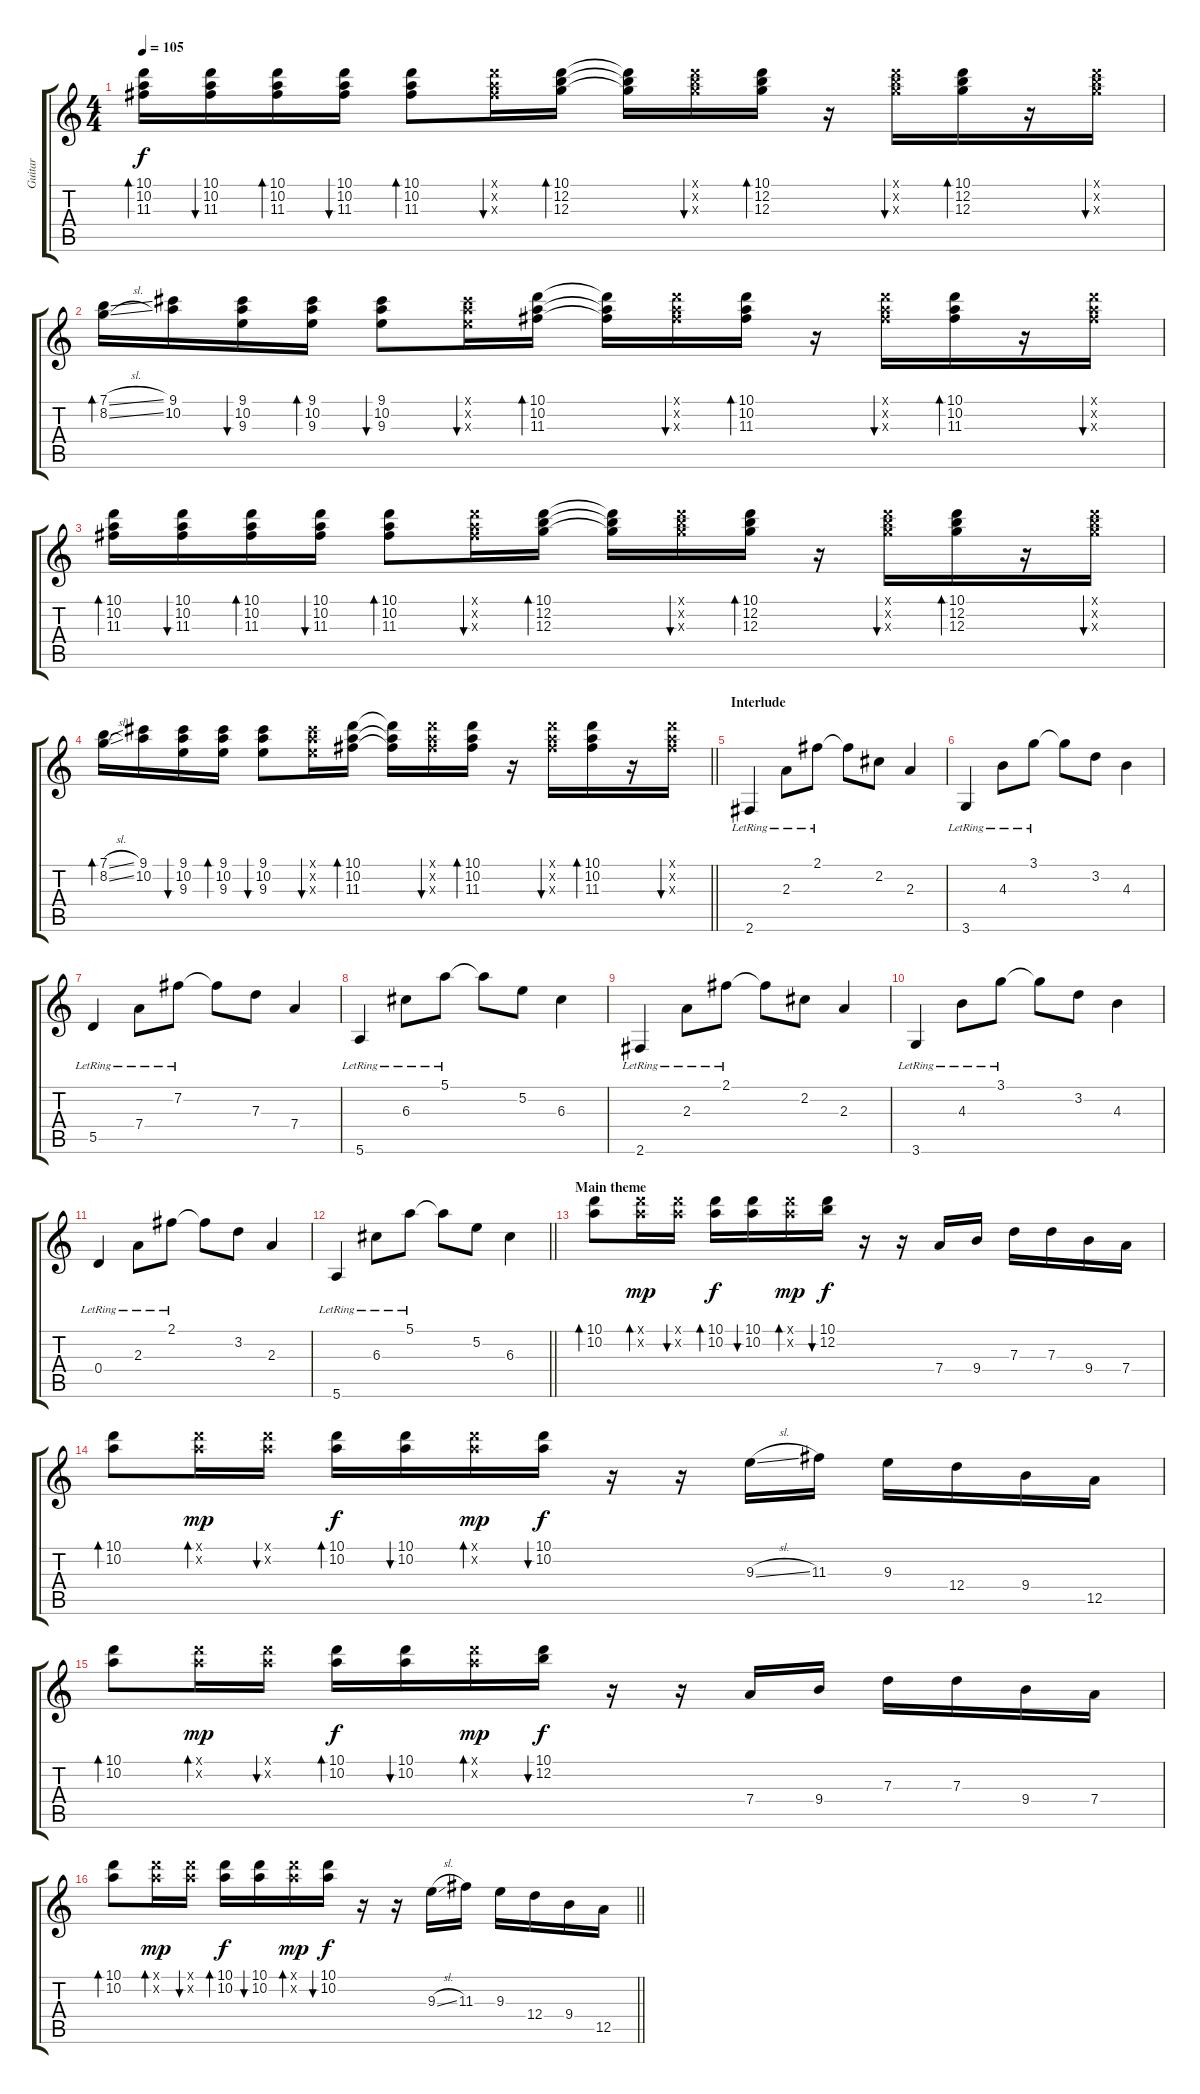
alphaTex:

\track ("Guitar" "Guitar") {solo instrument acousticguitarsteel}
\staff {score tabs}
\tuning (E4 B3 G3 D3 A2 E2) {hide}
\ts (4 4)
\tempo 105
\clef g2
\ks c
(10.1 10.2 11.3).16{bd 30 dy f} (10.1 10.2 11.3).16{bu 30} (10.1 10.2 11.3).16{bd 30} (10.1 10.2 11.3).16{bu 30} (10.1 10.2 11.3).8{bd 30} (10.1{x} 10.2{x} 11.3{x}).16{bu 30} (10.1 12.2 12.3).16{bd 30} (10.1{t} 12.2{t} 12.3{t}).16 (10.1{x} 12.2{x} 12.3{x}).16{bu 30} (10.1 12.2 12.3).16{bd 30} r.16 (10.1{x} 12.2{x} 12.3{x}).16{bu 30} (10.1 12.2 12.3).16{bd 30} r.16 (10.1{x} 12.2{x} 12.3{x}).16{bu 30} |
(7.1{sl} 8.2{sl}).16{bd 30} (9.1 10.2).16 (9.1 10.2 9.3).16{bu 30} (9.1 10.2 9.3).16{bd 30} (9.1 10.2 9.3).8{bu 30} (9.1{x} 10.2{x} 9.3{x}).16{bu 30} (10.1 10.2 11.3).16{bd 30} (10.1{t} 10.2{t} 11.3{t}).16 (10.1{x} 10.2{x} 11.3{x}).16{bu 30} (10.1 10.2 11.3).16{bd 30} r.16 (10.1{x} 10.2{x} 11.3{x}).16{bu 30} (10.1 10.2 11.3).16{bd 30} r.16 (10.1{x} 10.2{x} 11.3{x}).16{bu 30} |
(10.1 10.2 11.3).16{bd 30} (10.1 10.2 11.3).16{bu 30} (10.1 10.2 11.3).16{bd 30} (10.1 10.2 11.3).16{bu 30} (10.1 10.2 11.3).8{bd 30} (10.1{x} 10.2{x} 11.3{x}).16{bu 30} (10.1 12.2 12.3).16{bd 30} (10.1{t} 12.2{t} 12.3{t}).16 (10.1{x} 12.2{x} 12.3{x}).16{bu 30} (10.1 12.2 12.3).16{bd 30} r.16 (10.1{x} 12.2{x} 12.3{x}).16{bu 30} (10.1 12.2 12.3).16{bd 30} r.16 (10.1{x} 12.2{x} 12.3{x}).16{bu 30} |
\barLineRight lightlight
(7.1{sl} 8.2{sl}).16{bd 30} (9.1 10.2).16 (9.1 10.2 9.3).16{bu 30} (9.1 10.2 9.3).16{bd 30} (9.1 10.2 9.3).8{bu 30} (9.1{x} 10.2{x} 9.3{x}).16{bu 30} (10.1 10.2 11.3).16{bd 30} (10.1{t} 10.2{t} 11.3{t}).16 (10.1{x} 10.2{x} 11.3{x}).16{bu 30} (10.1 10.2 11.3).16{bd 30} r.16 (10.1{x} 10.2{x} 11.3{x}).16{bu 30} (10.1 10.2 11.3).16{bd 30} r.16 (10.1{x} 10.2{x} 11.3{x}).16{bu 30} |
\section ("" "Interlude")
2.6{lr}.4{volume 13} 2.3{lr}.8 2.1{lr}.8 2.1{t}.8 2.2.8 2.3.4 |
3.6{lr}.4 4.3{lr}.8 3.1{lr}.8 3.1{t}.8 3.2.8 4.3.4 |
5.5{lr}.4 7.4{lr}.8 7.2{lr}.8 7.2{t}.8 7.3.8 7.4.4 |
5.6{lr}.4 6.3{lr}.8 5.1{lr}.8 5.1{t}.8 5.2.8 6.3.4 |
2.6{lr}.4 2.3{lr}.8 2.1{lr}.8 2.1{t}.8 2.2.8 2.3.4 |
3.6{lr}.4 4.3{lr}.8 3.1{lr}.8 3.1{t}.8 3.2.8 4.3.4 |
0.4{lr}.4 2.3{lr}.8 2.1{lr}.8 2.1{t}.8 3.2.8 2.3.4 |
\barLineRight lightlight
5.6{lr}.4 6.3{lr}.8 5.1{lr}.8 5.1{t}.8 5.2.8 6.3.4 |
\section ("" "Main theme")
(10.1 10.2).8{bd 30 volume 15} (10.1{x} 10.2{x}).16{bd 30 dy mp} (10.1{x} 10.2{x}).16{bu 30} (10.1 10.2).16{bd 30 dy f} (10.1 10.2).16{bu 30} (10.1{x} 10.2{x}).16{bd 30 dy mp} (10.1 12.2).16{bu 30 dy f} r.16 r.16 7.4.16 9.4.16 7.3.16 7.3.16 9.4.16 7.4.16 |
(10.1 10.2).8{bd 30} (10.1{x} 10.2{x}).16{bd 30 dy mp} (10.1{x} 10.2{x}).16{bu 30} (10.1 10.2).16{bd 30 dy f} (10.1 10.2).16{bu 30} (10.1{x} 10.2{x}).16{bd 30 dy mp} (10.1 10.2).16{bu 30 dy f} r.16 r.16 9.3{sl}.16 11.3.16 9.3.16 12.4.16 9.4.16 12.5.16 |
(10.1 10.2).8{bd 30} (10.1{x} 10.2{x}).16{bd 30 dy mp} (10.1{x} 10.2{x}).16{bu 30} (10.1 10.2).16{bd 30 dy f} (10.1 10.2).16{bu 30} (10.1{x} 10.2{x}).16{bd 30 dy mp} (10.1 12.2).16{bu 30 dy f} r.16 r.16 7.4.16 9.4.16 7.3.16 7.3.16 9.4.16 7.4.16 |
\barLineRight lightlight
(10.1 10.2).8{bd 30} (10.1{x} 10.2{x}).16{bd 30 dy mp} (10.1{x} 10.2{x}).16{bu 30} (10.1 10.2).16{bd 30 dy f} (10.1 10.2).16{bu 30} (10.1{x} 10.2{x}).16{bd 30 dy mp} (10.1 10.2).16{bu 30 dy f} r.16 r.16 9.3{sl}.16 11.3.16 9.3.16 12.4.16 9.4.16 12.5.16
